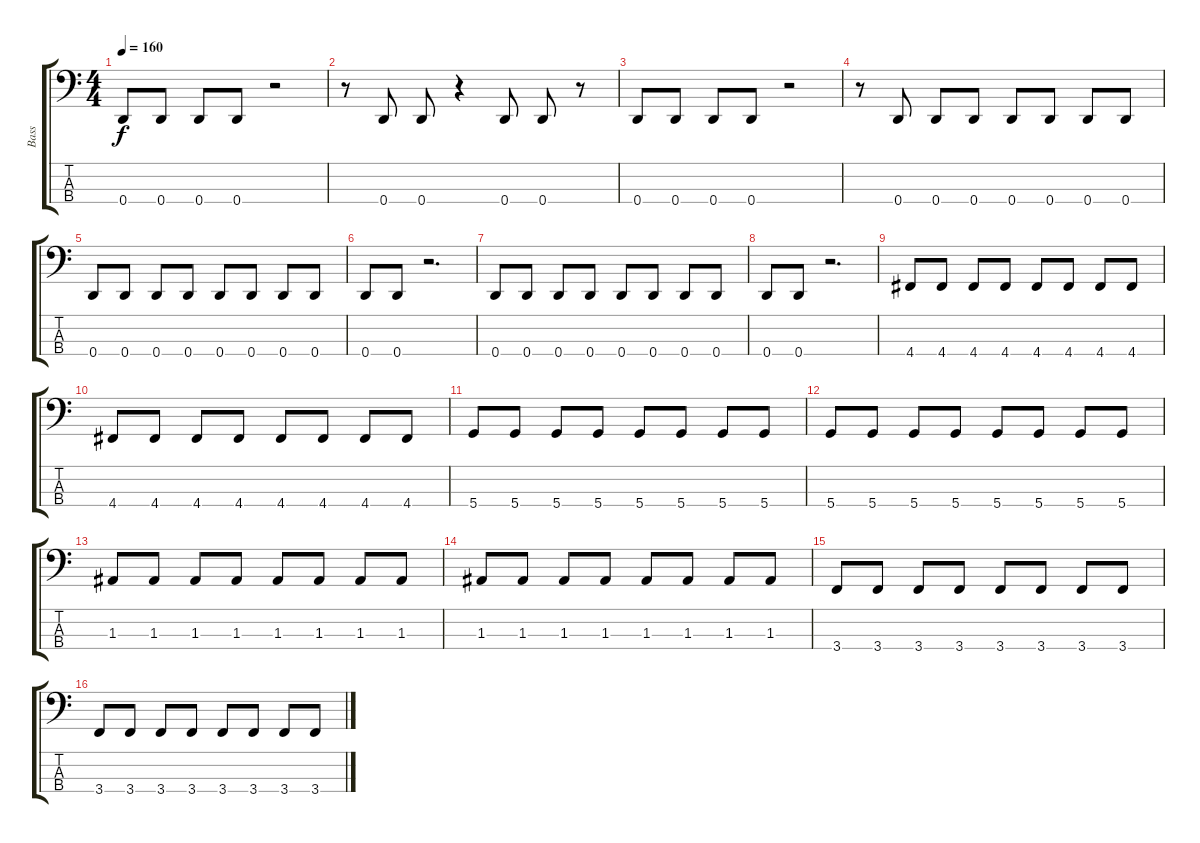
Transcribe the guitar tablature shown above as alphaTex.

\track ("Bass" "Bass") {instrument electricbassfinger}
\staff {score tabs}
\tuning (G2 D2 A1 D1) {hide}
\ts (4 4)
\tempo 160
\clef f4
\ks c
0.4.8{dy f} 0.4.8 0.4.8 0.4.8 r.2 |
r.8 0.4.8 0.4.8 r.4 0.4.8 0.4.8 r.8 |
0.4.8 0.4.8 0.4.8 0.4.8 r.2 |
r.8 0.4.8 0.4.8 0.4.8 0.4.8 0.4.8 0.4.8 0.4.8 |
0.4.8 0.4.8 0.4.8 0.4.8 0.4.8 0.4.8 0.4.8 0.4.8 |
0.4.8 0.4.8 r.2{d} |
0.4.8 0.4.8 0.4.8 0.4.8 0.4.8 0.4.8 0.4.8 0.4.8 |
0.4.8 0.4.8 r.2{d} |
4.4.8 4.4.8 4.4.8 4.4.8 4.4.8 4.4.8 4.4.8 4.4.8 |
4.4.8 4.4.8 4.4.8 4.4.8 4.4.8 4.4.8 4.4.8 4.4.8 |
5.4.8 5.4.8 5.4.8 5.4.8 5.4.8 5.4.8 5.4.8 5.4.8 |
5.4.8 5.4.8 5.4.8 5.4.8 5.4.8 5.4.8 5.4.8 5.4.8 |
1.3.8 1.3.8 1.3.8 1.3.8 1.3.8 1.3.8 1.3.8 1.3.8 |
1.3.8 1.3.8 1.3.8 1.3.8 1.3.8 1.3.8 1.3.8 1.3.8 |
3.4.8 3.4.8 3.4.8 3.4.8 3.4.8 3.4.8 3.4.8 3.4.8 |
3.4.8 3.4.8 3.4.8 3.4.8 3.4.8 3.4.8 3.4.8 3.4.8
